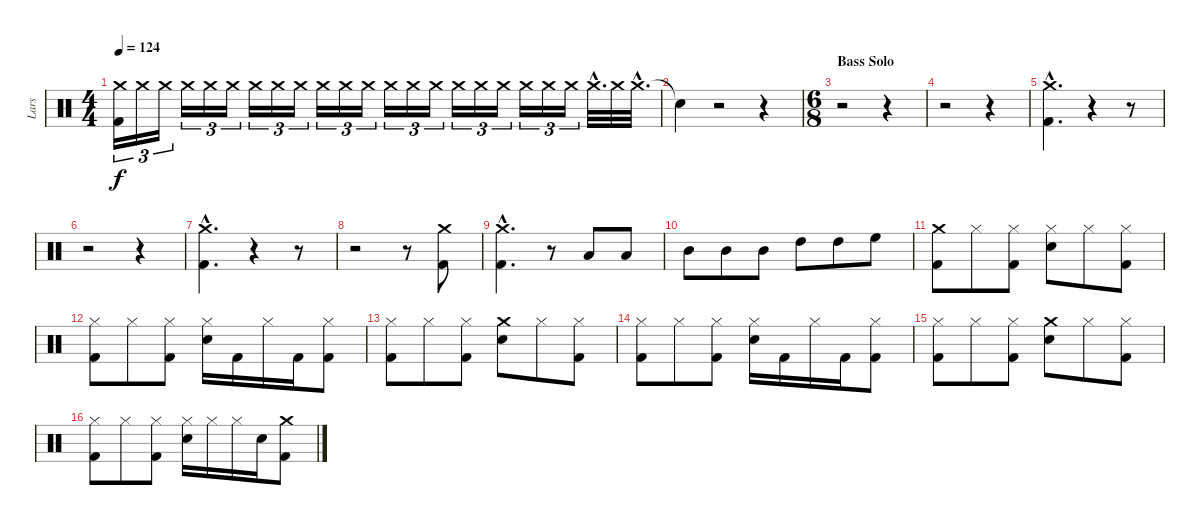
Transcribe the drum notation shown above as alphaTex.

\track ("Lars" "Lars") {instrument percussion}
\staff {score}
\articulation defaults
\ts (4 4)
\tempo 124
\clef neutral
\ks c
("Kick (hit) 2" "Crash medium (hit)").16{tu (3 2) dy f} "Crash medium (hit)".16{tu (3 2)} "Crash medium (hit)".16{tu (3 2)} "Crash medium (hit)".16{tu (3 2)} "Crash medium (hit)".16{tu (3 2)} "Crash medium (hit)".16{tu (3 2)} "Crash medium (hit)".16{tu (3 2)} "Crash medium (hit)".16{tu (3 2)} "Crash medium (hit)".16{tu (3 2)} "Crash medium (hit)".16{tu (3 2)} "Crash medium (hit)".16{tu (3 2)} "Crash medium (hit)".16{tu (3 2)} "Crash medium (hit)".16{tu (3 2)} "Crash medium (hit)".16{tu (3 2)} "Crash medium (hit)".16{tu (3 2)} "Crash medium (hit)".16{tu (3 2)} "Crash medium (hit)".16{tu (3 2)} "Crash medium (hit)".16{tu (3 2)} "Crash medium (hit)".16{tu (3 2)} "Crash medium (hit)".16{tu (3 2)} "Crash medium (hit)".16{tu (3 2)} "Crash medium (hit)"{hac}.32{d} "Crash medium (hit)".32 "Crash medium (hit)"{hac}.32{d} |
"Snare (hit)"{t}.4 r.2 r.4 |
\ts (6 8)
\section ("" "Bass Solo")
r.2 r.4 |
r.2 r.4 |
("Kick (hit) 2"{hac} "Crash medium (hit)"{hac}).4{d} r.4 r.8 |
r.2 r.4 |
("Crash medium (hit)"{hac} "Kick (hit) 2"{hac}).4{d} r.4 r.8 |
r.2 r.8 ("Kick (hit) 2" "Crash medium (hit)").8 |
("Kick (hit) 2"{hac} "Crash medium (hit)"{hac}).4{d} r.8 "Low Tom (hit)".8 "Low Tom (hit)".8 |
"Mid Tom (hit)".8 "Mid Tom (hit)".8 "Mid Tom (hit)".8 "High Tom (hit)".8 "High Tom (hit)".8 "High Floor Tom (hit)".8 |
("Kick (hit) 2" "Crash medium (hit)").8 "Hi-Hat (closed)".8 ("Kick (hit) 2" "Hi-Hat (closed)").8 ("Hi-Hat (closed)" "Snare (hit) 2").8 "Hi-Hat (closed)".8 ("Kick (hit) 2" "Hi-Hat (closed)").8 |
("Hi-Hat (closed)" "Kick (hit) 2").8 "Hi-Hat (closed)".8 ("Kick (hit) 2" "Hi-Hat (closed)").8 ("Hi-Hat (closed)" "Snare (hit) 2").16 "Kick (hit) 2".16 "Hi-Hat (closed)".16 "Kick (hit) 2".16 ("Kick (hit) 2" "Hi-Hat (closed)").8 |
("Hi-Hat (closed)" "Kick (hit) 2").8 "Hi-Hat (closed)".8 ("Hi-Hat (closed)" "Kick (hit) 2").8 ("Crash medium (hit)" "Snare (hit) 2").8 "Hi-Hat (closed)".8 ("Kick (hit) 2" "Hi-Hat (closed)").8 |
("Hi-Hat (closed)" "Kick (hit) 2").8 "Hi-Hat (closed)".8 ("Kick (hit) 2" "Hi-Hat (closed)").8 ("Hi-Hat (closed)" "Snare (hit) 2").16 "Kick (hit) 2".16 "Hi-Hat (closed)".16 "Kick (hit) 2".16 ("Kick (hit) 2" "Hi-Hat (closed)").8 |
("Hi-Hat (closed)" "Kick (hit) 2").8 "Hi-Hat (closed)".8 ("Hi-Hat (closed)" "Kick (hit) 2").8 ("Crash medium (hit)" "Snare (hit) 2").8 "Hi-Hat (closed)".8 ("Kick (hit) 2" "Hi-Hat (closed)").8 |
("Kick (hit) 2" "Hi-Hat (closed)").8 "Hi-Hat (closed)".8 ("Kick (hit) 2" "Hi-Hat (closed)").8 ("Hi-Hat (closed)" "Snare (hit) 2").16 "Hi-Hat (closed)".16 "Hi-Hat (closed)".16 "Snare (hit) 2".16 ("Crash medium (hit)" "Kick (hit) 2").8
